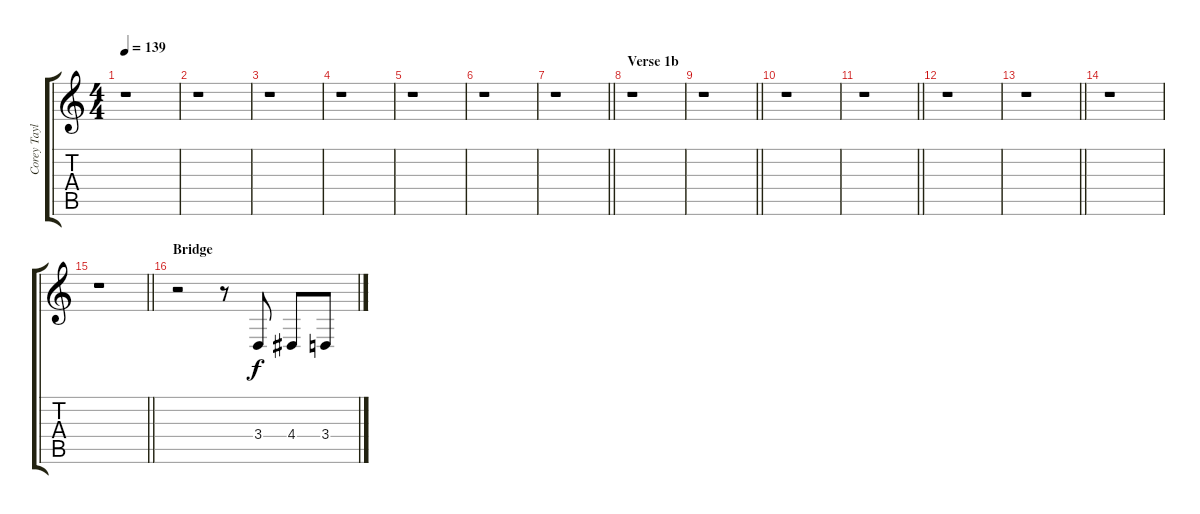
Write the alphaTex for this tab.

\track ("Corey Taylor" "Corey Tayl") {instrument altosax}
\staff {score tabs}
\tuning (Db4 Ab3 E3 B2 Gb2 B1) {hide}
\ts (4 4)
\tempo 139
\clef g2
\ks c
r.1{dy f} |
r.1 |
r.1 |
r.1 |
r.1 |
r.1 |
\barLineRight lightlight
r.1 |
\section ("" "Verse 1b")
r.1 |
\barLineRight lightlight
r.1 |
r.1 |
\barLineRight lightlight
r.1 |
r.1 |
\barLineRight lightlight
r.1 |
r.1 |
\barLineRight lightlight
r.1 |
\section ("" "Bridge")
r.2 r.8 3.4.8 4.4.8 3.4.8
